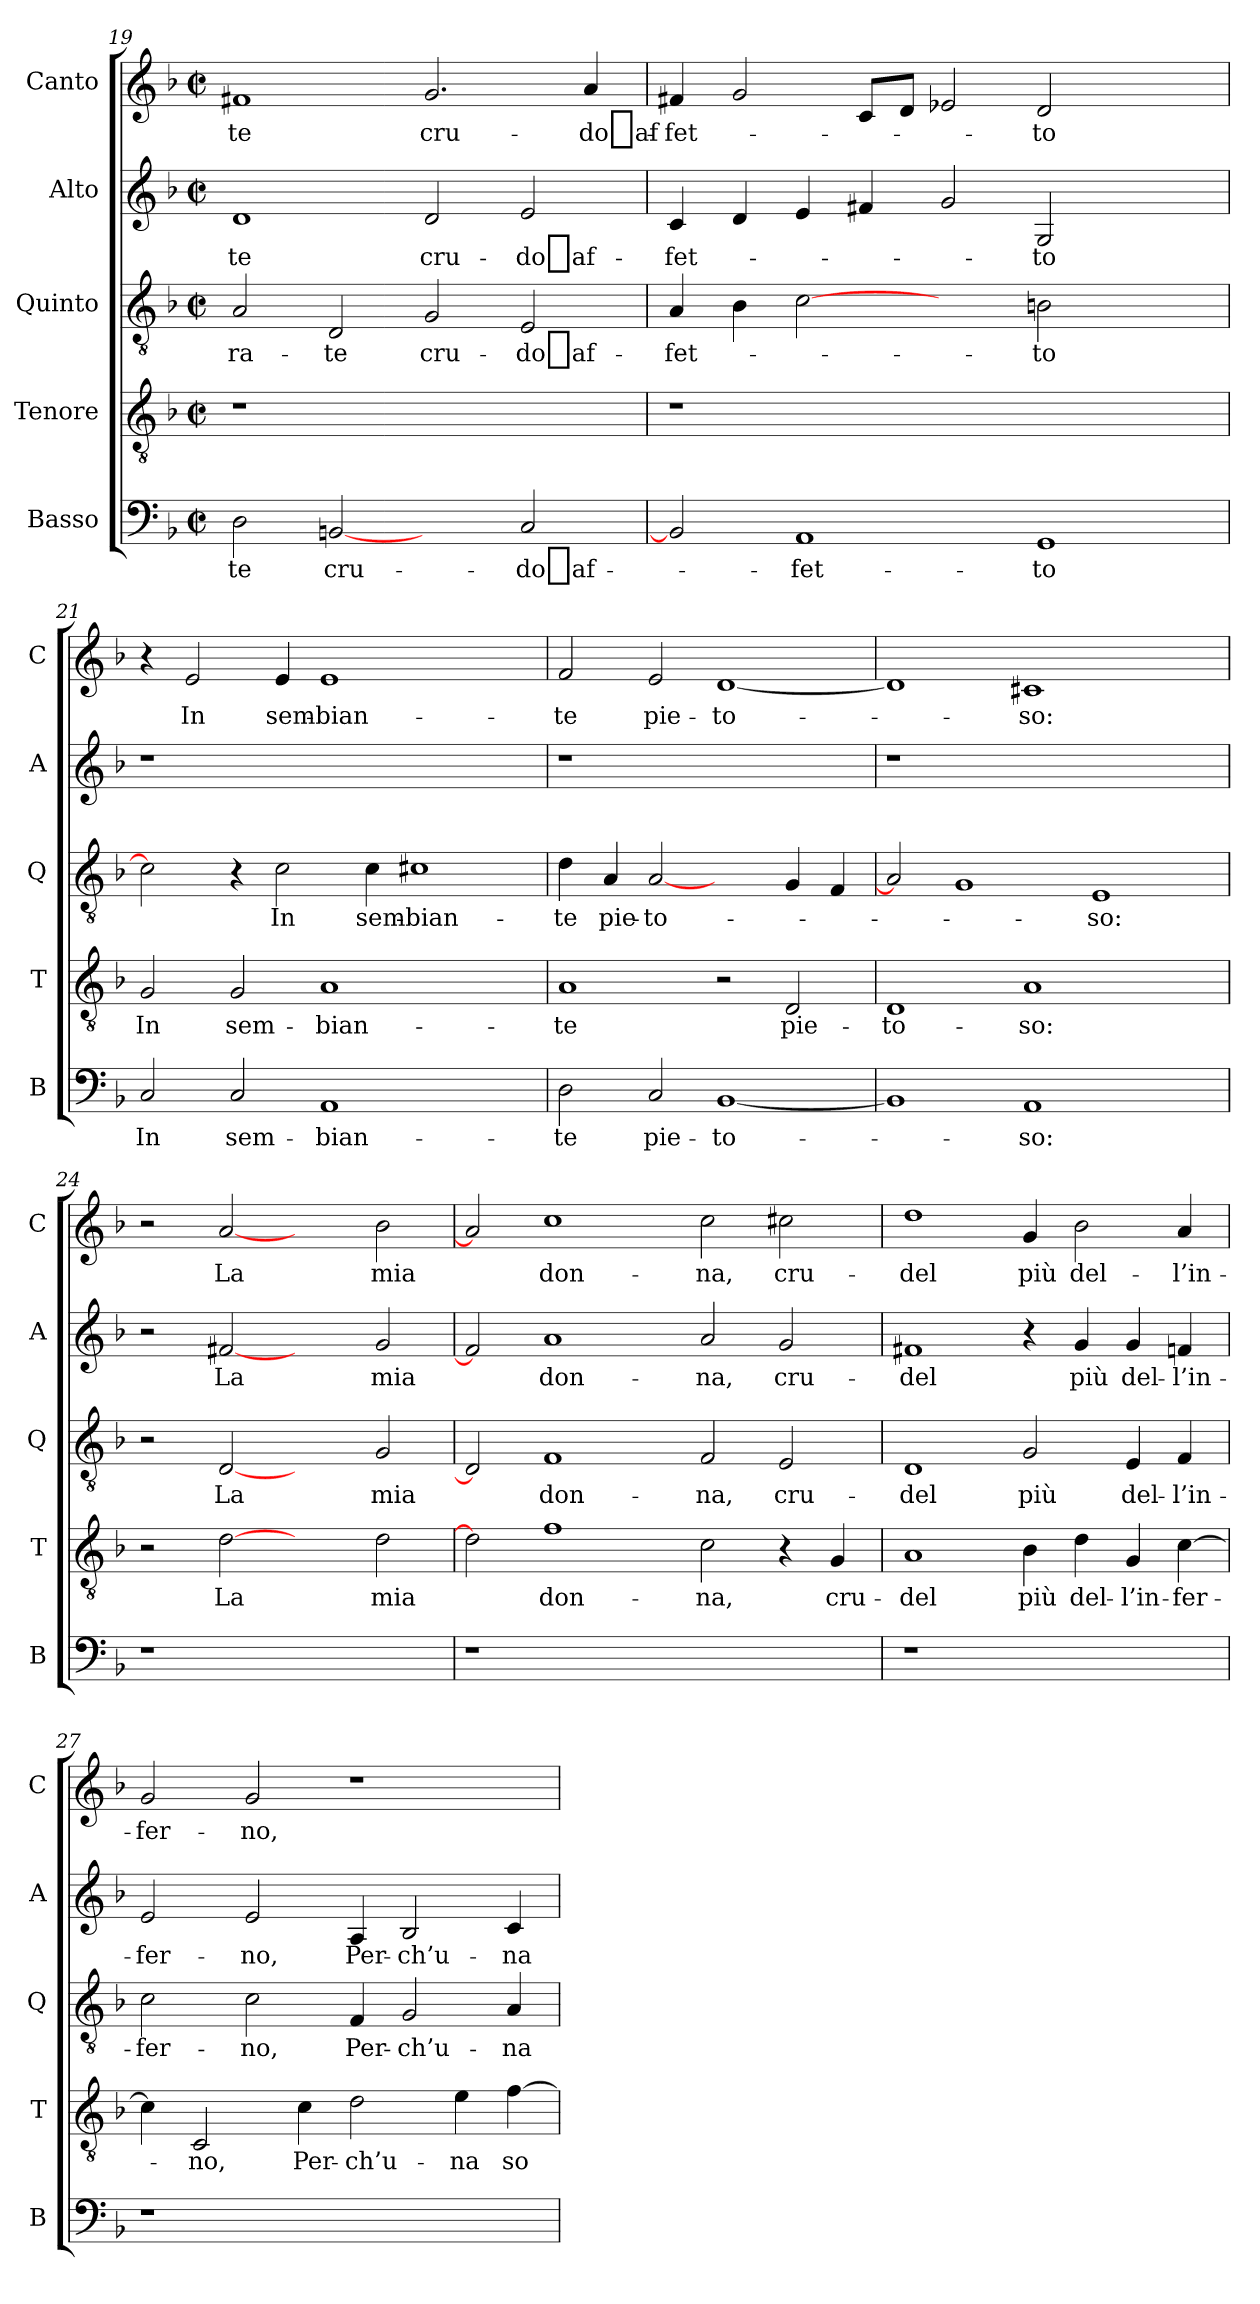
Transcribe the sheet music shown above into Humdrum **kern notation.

**kern	**text	**kern	**text	**kern	**text	**kern	**text	**kern	**text
*part5	*part5	*part4	*part4	*part3	*part3	*part2	*part2	*part1	*part1
*staff5	*staff5	*staff4	*staff4	*staff3	*staff3	*staff2	*staff2	*staff1	*staff1
*I"Basso	*	*I"Tenore	*	*I"Quinto	*	*I"Alto	*	*I"Canto	*
*I'B	*	*I'T	*	*I'Q	*	*I'A	*	*I'C	*
*clefF4	*	*clefGv2	*	*clefGv2	*	*clefG2	*	*clefG2	*
*k[b-]	*	*k[b-]	*	*k[b-]	*	*k[b-]	*	*k[b-]	*
*F:	*	*F:	*	*F:	*	*F:	*	*F:	*
*M2/2	*	*M2/2	*	*M2/2	*	*M2/2	*	*M2/2	*
*met(c|)	*	*met(c|)	*	*met(c|)	*	*met(c|)	*	*met(c|)	*
=19	=19	=19	=19	=19	=19	=19	=19	=19	=19
2D	-te	1r	.	2A	ra-	1d	-te	1f#X	-te
[2BBn	cru-	.	.	2D	-te	.	.	.	.
2ryy	.	1ryy	.	2G	cru-	2d	cru-	2.g	cru-
2C	do_af-	.	.	2E	do_af-	2e	do_af-	.	.
.	.	.	.	.	.	.	.	4a	do_af-
!!LO:PB:g=z
=20	=20	=20	=20	=20	=20	=20	=20	=20	=20
2BB]	.	1r	.	4A	fet-	4c	fet-	4f#X	fet-
.	.	.	.	4B-	.	4d	.	2g	.
1AA	fet-	.	.	[2c	.	4e	.	.	.
.	.	.	.	.	.	4f#X	.	8cL	.
.	.	.	.	.	.	.	.	8dJ	.
.	.	1ryy	.	2ryy	.	2g	.	2e-X	.
1GG	-to	.	.	2Bn	-to	2G	-to	2d	-to
.	.	2ryy	.	2ryy	.	2ryy	.	2ryy	.
=21	=21	=21	=21	=21	=21	=21	=21	=21	=21
2C	-In	2G	-In	2c]	.	1r	.	4r	.
.	.	.	.	.	.	.	.	2e	-In
2C	sem-	2G	sem-	4r	.	.	.	.	.
.	.	.	.	2c	-In	.	.	4e	sem-
1AA	bian-	1A	bian-	.	.	1ryy	.	1e	bian-
.	.	.	.	4c	sem-	.	.	.	.
.	.	.	.	1c#X	bian-	.	.	.	.
2ryy	.	2ryy	.	.	.	2ryy	.	2ryy	.
=22	=22	=22	=22	=22	=22	=22	=22	=22	=22
2D	-te	1A	-te	4d	-te	1r	.	2f	-te
.	.	.	.	4A	pie-	.	.	.	.
2C	pie-	.	.	[2A	to-	.	.	2e	pie-
[1BB-	to-	2r	.	2ryy	.	1ryy	.	[1d	to-
.	.	2D	pie-	4G	.	.	.	.	.
.	.	.	.	4F	.	.	.	.	.
=23	=23	=23	=23	=23	=23	=23	=23	=23	=23
1BB-]	.	1D	to-	2A]	.	1r	.	1d]	.
.	.	.	.	1G	.	.	.	.	.
1AA	-so:	1A	-so:	.	.	1ryy	.	1c#X	-so:
.	.	.	.	1E	-so:	.	.	.	.
2ryy	.	2ryy	.	.	.	2ryy	.	2ryy	.
=24	=24	=24	=24	=24	=24	=24	=24	=24	=24
1r	.	2r	.	2r	.	2r	.	2r	.
.	.	[2d	-La	[2D	-La	[2f#X	-La	[2a	-La
1ryy	.	2ryy	.	2ryy	.	2ryy	.	2ryy	.
.	.	2d	-mia	2G	-mia	2g	-mia	2b-	-mia
!!LO:LB:g=z
=25	=25	=25	=25	=25	=25	=25	=25	=25	=25
1r	.	2d]	.	2D]	.	2f#]	.	2a]	.
.	.	1f	don-	1F	don-	1a	don-	1cc	don-
1ryy	.	.	.	.	.	.	.	.	.
.	.	2c	-na,	2F	-na,	2a	-na,	2cc	-na,
2ryy	.	4r	.	2E	cru-	2g	cru-	2cc#X	cru-
.	.	4G	cru-	.	.	.	.	.	.
=26	=26	=26	=26	=26	=26	=26	=26	=26	=26
1r	.	1A	-del	1D	-del	1f#X	-del	1dd	-del
1ryy	.	4B-	-più	2G	-più	4r	.	4g	-più
.	.	4d	del-	.	.	4g	-più	2b-	del-
.	.	4G	l’in-	4E	del-	4g	del-	.	.
.	.	[4c	fer-	4F	l’in-	4f	l’in-	4a	l’in-
=27	=27	=27	=27	=27	=27	=27	=27	=27	=27
1r	.	4c]	.	2c	fer-	2e	fer-	2g	fer-
.	.	2C	-no,	.	.	.	.	.	.
.	.	.	.	2c	-no,	2e	-no,	2g	-no,
.	.	4c	Per-	.	.	.	.	.	.
1ryy	.	2d	ch’u-	4F	Per-	4A	Per-	1r	.
.	.	.	.	2G	ch’u-	2B-	ch’u-	.	.
.	.	4e	-na	.	.	.	.	.	.
.	.	[4f	so-	4A	-na	4c	-na	.	.
=	=	=	=	=	=	=	=	=	=
*-	*-	*-	*-	*-	*-	*-	*-	*-	*-
